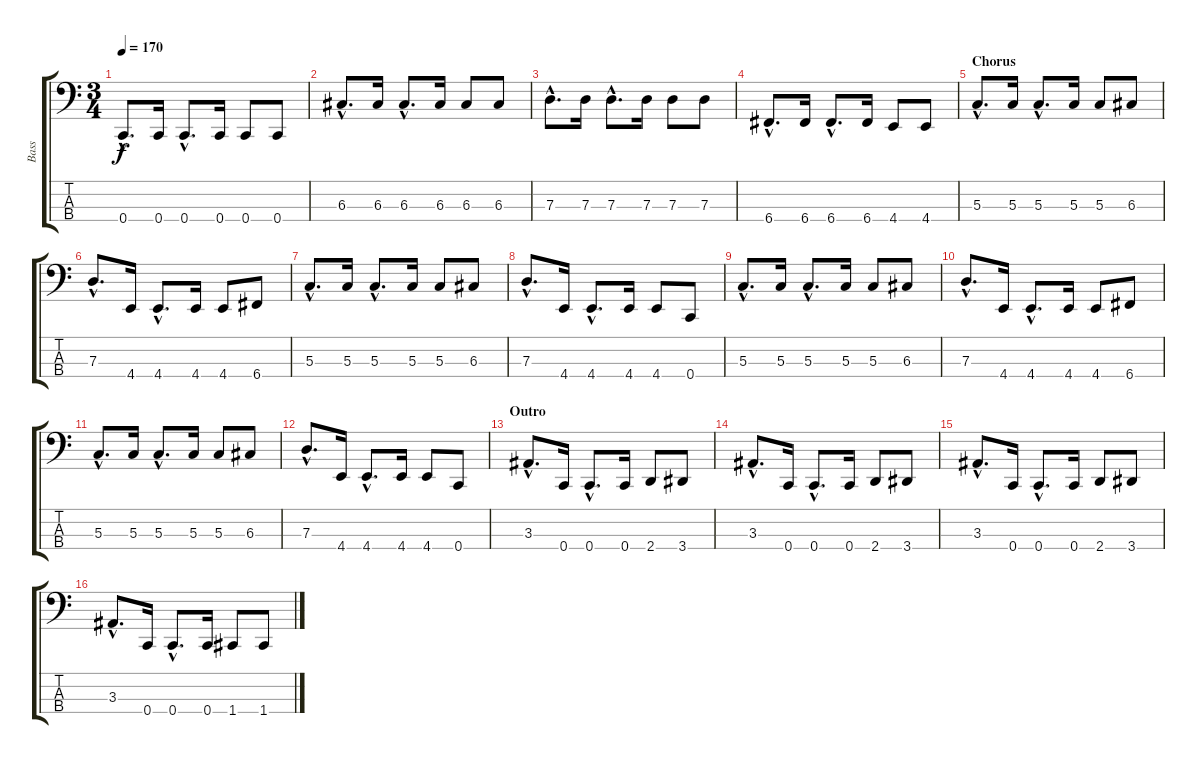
\track ("Bass" "Bass") {instrument electricbasspick}
\staff {score tabs}
\tuning (F2 C2 G1 C1) {hide}
\ts (3 4)
\tempo 170
\clef f4
\ks c
0.4{hac}.8{d dy f} 0.4.16 0.4{hac}.8{d} 0.4.16 0.4.8 0.4.8 |
6.3{hac}.8{d} 6.3.16 6.3{hac}.8{d} 6.3.16 6.3.8 6.3.8 |
7.3{hac}.8{d} 7.3.16 7.3{hac}.8{d} 7.3.16 7.3.8 7.3.8 |
6.4{hac}.8{d} 6.4.16 6.4{hac}.8{d} 6.4.16 4.4.8 4.4.8 |
\section ("" "Chorus")
5.3{hac}.8{d} 5.3.16 5.3{hac}.8{d} 5.3.16 5.3.8 6.3.8 |
7.3{hac}.8{d} 4.4.16 4.4{hac}.8{d} 4.4.16 4.4.8 6.4.8 |
5.3{hac}.8{d} 5.3.16 5.3{hac}.8{d} 5.3.16 5.3.8 6.3.8 |
7.3{hac}.8{d} 4.4.16 4.4{hac}.8{d} 4.4.16 4.4.8 0.4.8 |
5.3{hac}.8{d} 5.3.16 5.3{hac}.8{d} 5.3.16 5.3.8 6.3.8 |
7.3{hac}.8{d} 4.4.16 4.4{hac}.8{d} 4.4.16 4.4.8 6.4.8 |
5.3{hac}.8{d} 5.3.16 5.3{hac}.8{d} 5.3.16 5.3.8 6.3.8 |
7.3{hac}.8{d} 4.4.16 4.4{hac}.8{d} 4.4.16 4.4.8 0.4.8 |
\section ("" "Outro")
3.3{hac}.8{d} 0.4.16 0.4{hac}.8{d} 0.4.16 2.4.8 3.4.8 |
3.3{hac}.8{d} 0.4.16 0.4{hac}.8{d} 0.4.16 2.4.8 3.4.8 |
3.3{hac}.8{d} 0.4.16 0.4{hac}.8{d} 0.4.16 2.4.8 3.4.8 |
3.3{hac}.8{d} 0.4.16 0.4{hac}.8{d} 0.4.16 1.4.8 1.4.8
